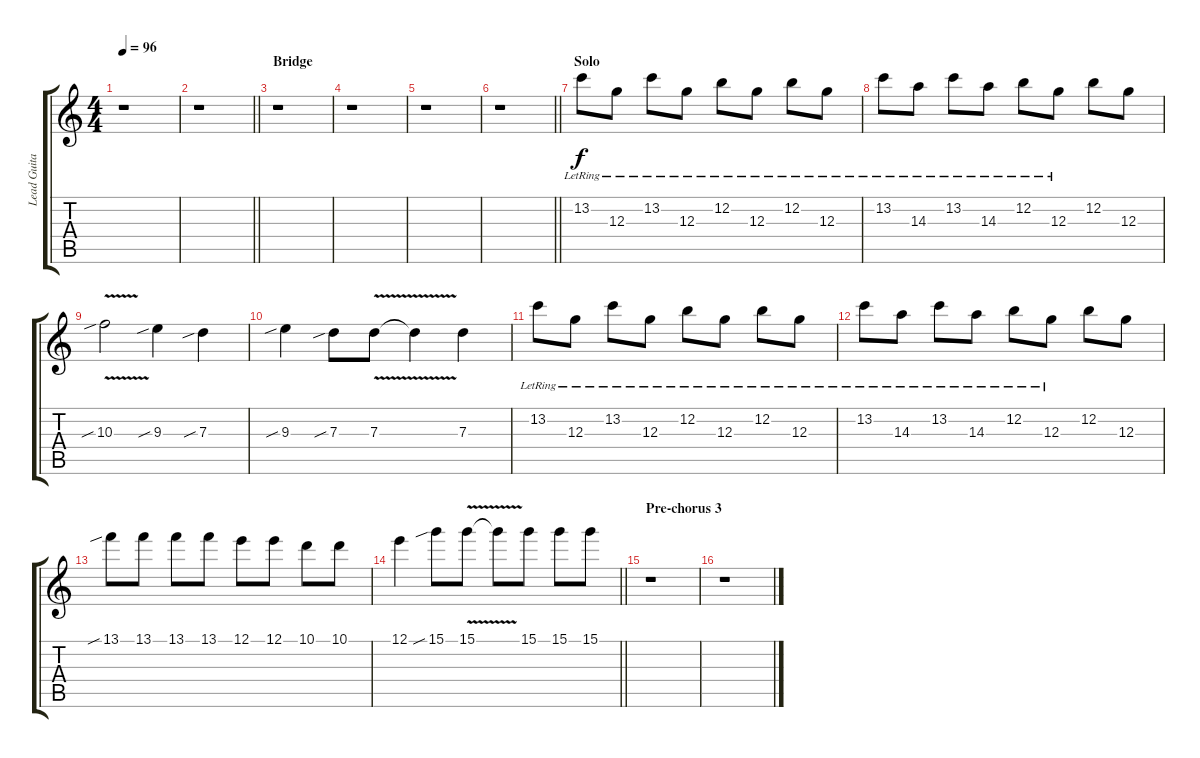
\track ("Lead Guitar" "Lead Guita") {instrument distortionguitar}
\staff {score tabs}
\tuning (E4 B3 G3 D3 A2 E2) {hide}
\ts (4 4)
\tempo 96
\clef g2
\ks c
r.1{dy f} |
\barLineRight lightlight
r.1 |
\section ("" "Bridge")
r.1 |
r.1 |
r.1 |
\barLineRight lightlight
r.1 |
\section ("" "Solo")
13.2{lr}.8 12.3{lr}.8 13.2{lr}.8 12.3{lr}.8 12.2{lr}.8 12.3{lr}.8 12.2{lr}.8 12.3{lr}.8 |
13.2{lr}.8 14.3{lr}.8 13.2{lr}.8 14.3{lr}.8 12.2{lr}.8 12.3{lr}.8 12.2.8 12.3.8 |
10.3{v sib}.2 9.3{sib}.4 7.3{sib}.4 |
9.3{sib}.4 7.3{sib}.8 7.3{v}.8 7.3{t}.4 7.3.4 |
13.2{lr}.8 12.3{lr}.8 13.2{lr}.8 12.3{lr}.8 12.2{lr}.8 12.3{lr}.8 12.2{lr}.8 12.3{lr}.8 |
13.2{lr}.8 14.3{lr}.8 13.2{lr}.8 14.3{lr}.8 12.2{lr}.8 12.3{lr}.8 12.2.8 12.3.8 |
13.1{sib}.8 13.1.8 13.1.8 13.1.8 12.1.8 12.1.8 10.1.8 10.1.8 |
\barLineRight lightlight
12.1.4 15.1{sib}.8 15.1{v}.8 15.1{t}.8 15.1.8 15.1.8 15.1.8 |
\section ("" "Pre-chorus 3")
r.1 |
r.1
